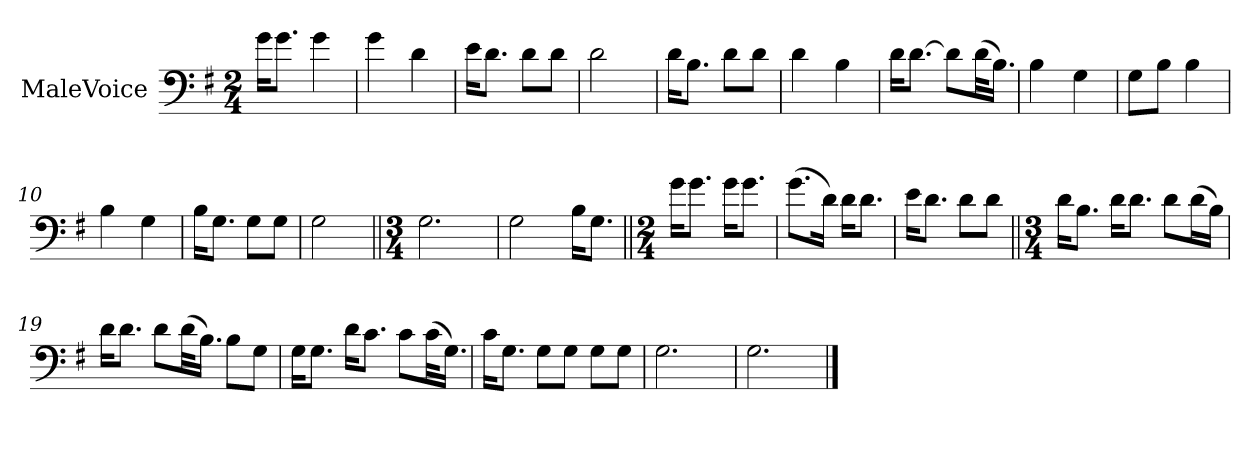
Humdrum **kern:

**kern
*part1
*staff1
*I"MaleVoice
*clefF4
*k[f#]
*M2/4
*MM80
=1
16g\KL
8.g\J
4g
=2
4g
4d
=3
16e\KL
8.d\J
8d\L
8d\J
=4
2d
=5
16d\KL
8.B\J
8d\L
8d\J
=6
4d
4B
=7
16d\KL
[8.d\J
8d\L]
(32d\KL
16.B\JJ)
=8
4B
4G
=9
8G\L
8B\J
4B
=10
4B
4G
=11
16B\KL
8.G\J
8G\L
8G\J
=12
2G
=13||
*M3/4
2.G
=14
2G
16B\KL
8.G\J
=15||
*M2/4
16g\KL
8.g\J
16g\KL
8.g\J
=16
(8.g\L
16d\Jk)
16d\KL
8.d\J
=17
16e\KL
8.d\J
8d\L
8d\J
=18||
*M3/4
16d\KL
8.B\J
16d\KL
8.d\J
8d\L
(16d\L
16B\JJ)
=19
16d\KL
8.d\J
8d\L
(32d\KL
16.B\JJ)
8B\L
8G\J
=20
16G\KL
8.G\J
16d\KL
8.c\J
8c\L
(32c\KL
16.G\JJ)
=21
16c\KL
8.G\J
8G\L
8G\J
8G\L
8G\J
=22
2.G
=23
2.G
==
*-
